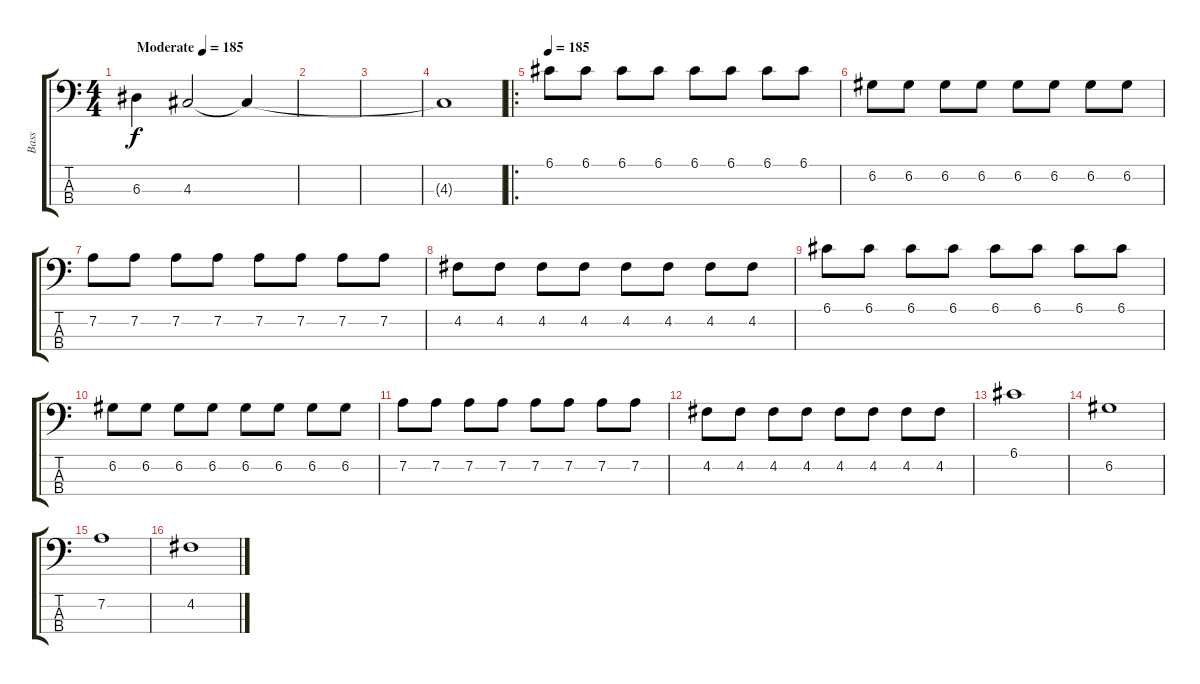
\track ("Bass" "Bass") {instrument electricbassfinger}
\staff {score tabs}
\tuning (G2 D2 A1 E1) {hide}
\ts (4 4)
\tempo (185 "Moderate")
\tempo 220
\tempo (185 "Moderate")
\clef f4
\ks c
6.3.4{dy f instrument electricbassfinger} 4.3.2 4.3{t}.4 |
|
|
4.3{t}.1 |
\ro
\tempo 185
6.1.8 6.1.8 6.1.8 6.1.8 6.1.8 6.1.8 6.1.8 6.1.8 |
6.2.8 6.2.8 6.2.8 6.2.8 6.2.8 6.2.8 6.2.8 6.2.8 |
7.2.8 7.2.8 7.2.8 7.2.8 7.2.8 7.2.8 7.2.8 7.2.8 |
4.2.8 4.2.8 4.2.8 4.2.8 4.2.8 4.2.8 4.2.8 4.2.8 |
6.1.8 6.1.8 6.1.8 6.1.8 6.1.8 6.1.8 6.1.8 6.1.8 |
6.2.8 6.2.8 6.2.8 6.2.8 6.2.8 6.2.8 6.2.8 6.2.8 |
7.2.8 7.2.8 7.2.8 7.2.8 7.2.8 7.2.8 7.2.8 7.2.8 |
4.2.8 4.2.8 4.2.8 4.2.8 4.2.8 4.2.8 4.2.8 4.2.8 |
6.1.1 |
6.2.1 |
7.2.1 |
4.2.1
